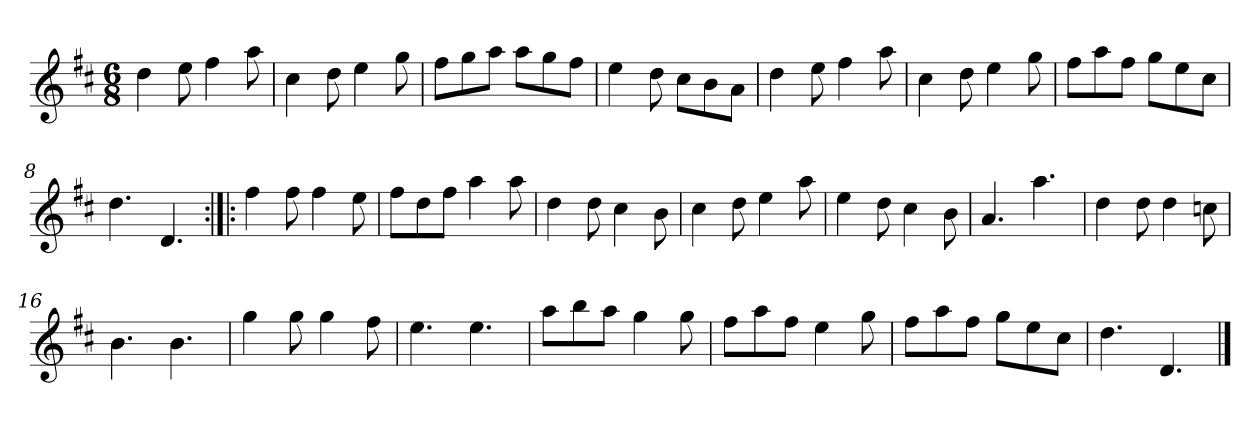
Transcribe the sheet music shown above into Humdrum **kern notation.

**kern
*part1
*staff1
*clefG2
*k[f#c#]
*D:
*M6/8
*MM120
=1
4dd
8ee
4ff#
8aa
=2
4cc#
8dd
4ee
8gg
=3
8ff#\L
8gg\
8aa\J
8aa\L
8gg\
8ff#\J
=4
4ee
8dd
8cc#\L
8b\
8a\J
=5
4dd
8ee
4ff#
8aa
=6
4cc#
8dd
4ee
8gg
=7
8ff#\L
8aa\
8ff#\J
8gg\L
8ee\
8cc#\J
=8
4.dd
4.d
=9:|!|:
4ff#
8ff#
4ff#
8ee
=10
8ff#\L
8dd\
8ff#\J
4aa
8aa
=11
4dd
8dd
4cc#
8b
=12
4cc#
8dd
4ee
8aa
=13
4ee
8dd
4cc#
8b
=14
4.a
4.aa
=15
4dd
8dd
4dd
8ccn
=16
4.b
4.b
=17
4gg
8gg
4gg
8ff#
=18
4.ee
4.ee
=19
8aa\L
8bb\
8aa\J
4gg
8gg
=20
8ff#\L
8aa\
8ff#\J
4ee
8gg
=21
8ff#\L
8aa\
8ff#\J
8gg\L
8ee\
8cc#\J
=22
4.dd
4.d
==
*-
